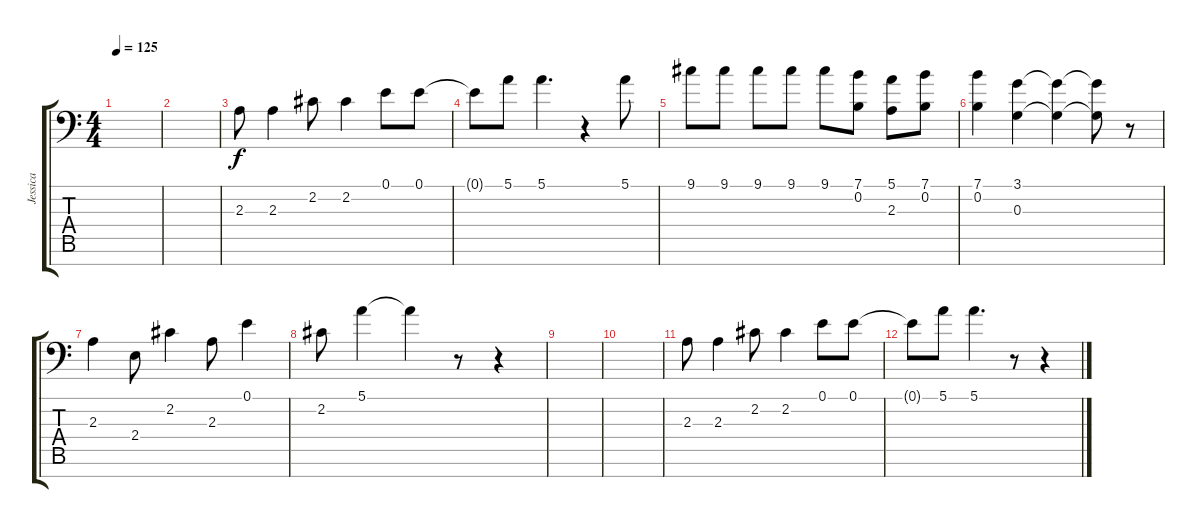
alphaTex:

\track ("Jessica" "Jessica") {instrument oboe}
\staff {score tabs}
\tuning (E4 B3 G3 D3 A2 E2 C-1) {hide}
\ts (4 4)
\tempo 125
\clef f4
\ks c
|
|
2.3.8 2.3.4 2.2.8 2.2.4 0.1.8 0.1.8 |
0.1{t}.8 5.1.8 5.1.4{d} r.4 5.1.8{volume 16} |
9.1.8 9.1.8 9.1.8 9.1.8 9.1.8 (7.1 0.2).8 (5.1 2.3).8 (7.1 0.2).8 |
(7.1 0.2).4 (3.1 0.3).4 (3.1{t} 0.3{t}).4 (3.1{t} 0.3{t}).8 r.8 |
2.3.4{volume 9} 2.4.8 2.2.4 2.3.8 0.1.4 |
2.2.8 5.1.4 5.1{t}.4 r.8 r.4 |
|
|
2.3.8 2.3.4 2.2.8 2.2.4 0.1.8 0.1.8 |
0.1{t}.8 5.1.8 5.1.4{d} r.8 r.4
